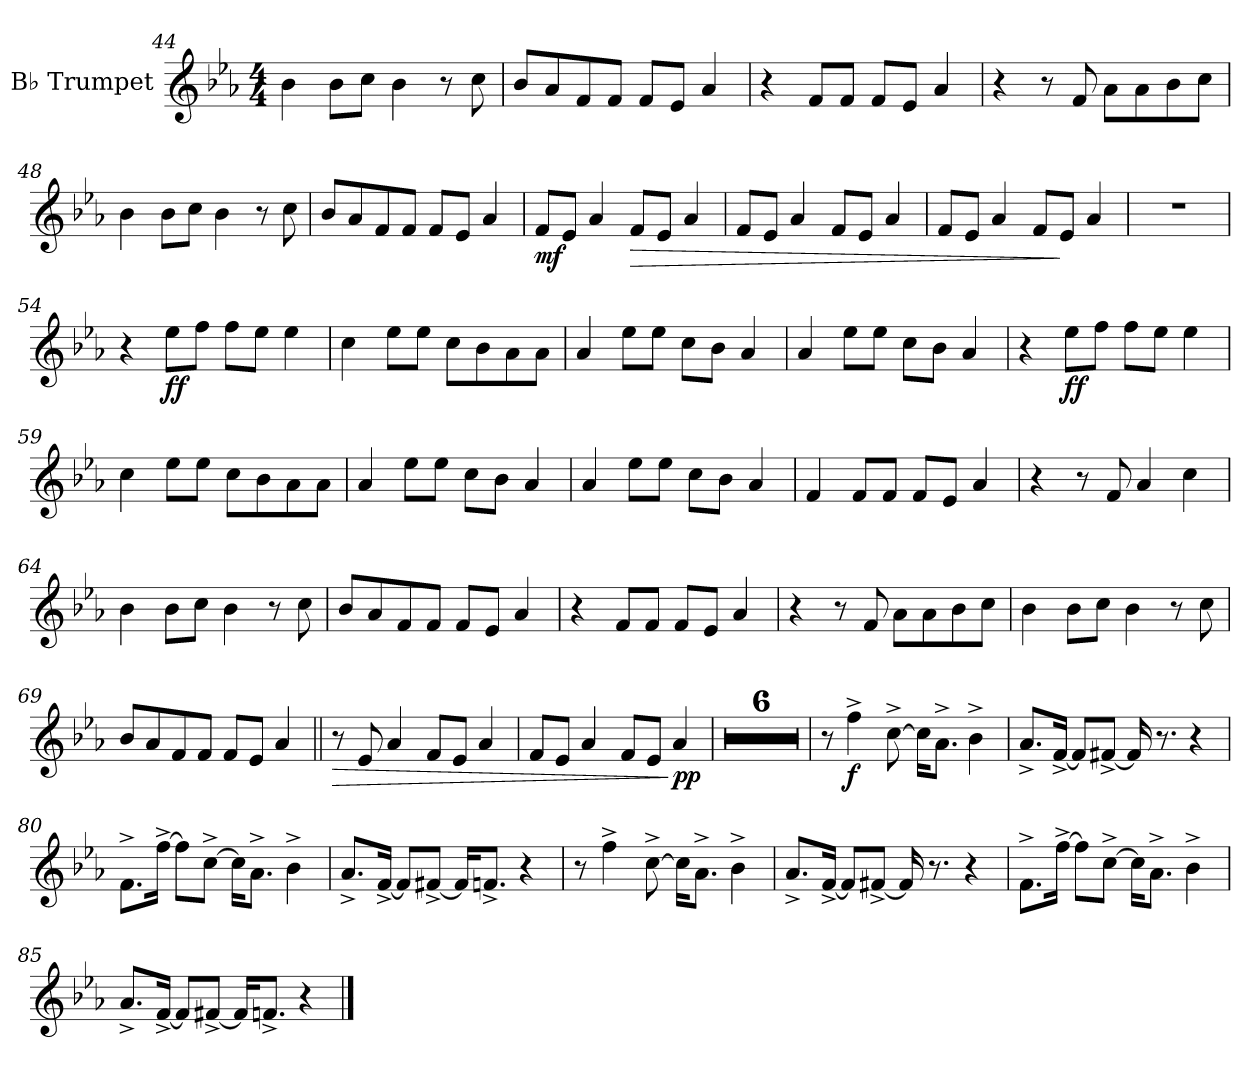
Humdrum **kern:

**kern	**dynam
*part1	*part1
*staff1	*staff1
*I"B♭ Trumpet	*
*I'B♭ Tpt.	*
*clefG2	*
*ITrd1c2	*
*k[b-e-a-d-g-]	*
*M4/4	*
=44	=44
4a-	.
8a-L	.
8b-J	.
4a-	.
8r	.
8b-	.
=45	=45
8a-L	.
8g-	.
8e-	.
8e-J	.
8e-L	.
8d-J	.
4g-	.
=46	=46
4r	.
8e-L	.
8e-J	.
8e-L	.
8d-J	.
4g-	.
=47	=47
4r	.
8r	.
8e-	.
8g-L	.
8g-	.
8a-	.
8b-J	.
=48	=48
4a-	.
8a-L	.
8b-J	.
4a-	.
8r	.
8b-	.
=49	=49
8a-L	.
8g-	.
8e-	.
8e-J	.
8e-L	.
8d-J	.
4g-	.
=50	=50
!	!LO:DY:b
8e-L	mf
8d-J	.
4g-	.
!	!LO:HP:b
8e-L	>
8d-J	.
4g-	.
=51	=51
8e-L	.
8d-J	.
4g-	.
8e-L	.
8d-J	.
4g-	.
=52	=52
8e-L	.
8d-J	.
4g-	.
8e-L	.
8d-J	]
4g-	.
=53	=53
1r	.
=54	=54
4r	.
!	!LO:DY:b
8dd-L	ff
8ee-J	.
8ee-L	.
8dd-J	.
4dd-	.
=55	=55
4b-	.
8dd-L	.
8dd-J	.
8b-L	.
8a-	.
8g-	.
8g-J	.
=56	=56
4g-	.
8dd-L	.
8dd-J	.
8b-L	.
8a-J	.
4g-	.
=57	=57
4g-	.
8dd-L	.
8dd-J	.
8b-L	.
8a-J	.
4g-	.
=58	=58
4r	.
!	!LO:DY:b
8dd-L	ff
8ee-J	.
8ee-L	.
8dd-J	.
4dd-	.
=59	=59
4b-	.
8dd-L	.
8dd-J	.
8b-L	.
8a-	.
8g-	.
8g-J	.
=60	=60
4g-	.
8dd-L	.
8dd-J	.
8b-L	.
8a-J	.
4g-	.
=61	=61
4g-	.
8dd-L	.
8dd-J	.
8b-L	.
8a-J	.
4g-	.
=62	=62
4e-	.
8e-L	.
8e-J	.
8e-L	.
8d-J	.
4g-	.
=63	=63
4r	.
8r	.
8e-	.
4g-	.
4b-	.
=64	=64
4a-	.
8a-L	.
8b-J	.
4a-	.
8r	.
8b-	.
=65	=65
8a-L	.
8g-	.
8e-	.
8e-J	.
8e-L	.
8d-J	.
4g-	.
=66	=66
4r	.
8e-L	.
8e-J	.
8e-L	.
8d-J	.
4g-	.
=67	=67
4r	.
8r	.
8e-	.
8g-L	.
8g-	.
8a-	.
8b-J	.
=68	=68
4a-	.
8a-L	.
8b-J	.
4a-	.
8r	.
8b-	.
=69	=69
8a-L	.
8g-	.
8e-	.
8e-J	.
8e-L	.
8d-J	.
4g-	.
=70||	=70||
!	!LO:HP:b
8r	>
8d-	.
4g-	.
8e-L	.
8d-J	.
4g-	.
=71	=71
8e-L	.
8d-J	.
4g-	.
8e-L	.
8d-J	.
!	!LO:DY:n=1:b
4g-	] pp
=72	=72
1r	.
=73	=73
1r	.
=74	=74
1r	.
=75	=75
1r	.
=76	=76
1r	.
=77	=77
1r	.
=78	=78
8r	.
!	!LO:DY:b
4ee-^	f
[8b-^	.
16b-KL]	.
8.g-^J	.
4a-^	.
=79	=79
8.g-^L	.
[16e-^Jk	.
8e-L]	.
[8en^J	.
16e]	.
8.r	.
4r	.
=80	=80
8.e-^L	.
[16ee-^Jk	.
8ee-L]	.
[8b-^J	.
16b-KL]	.
8.g-^J	.
4a-^	.
=81	=81
8.g-^L	.
[16e-^Jk	.
8e-L]	.
[8en^J	.
16eKL]	.
8.e-X^J	.
4r	.
=82	=82
8r	.
4ee-^	.
[8b-^	.
16b-KL]	.
8.g-^J	.
4a-^	.
=83	=83
8.g-^L	.
[16e-^Jk	.
8e-L]	.
[8en^J	.
16e]	.
8.r	.
4r	.
=84	=84
8.e-^L	.
[16ee-^Jk	.
8ee-L]	.
[8b-^J	.
16b-KL]	.
8.g-^J	.
4a-^	.
=85	=85
8.g-^L	.
[16e-^Jk	.
8e-L]	.
[8en^J	.
16eKL]	.
8.e-X^J	.
4r	.
==	==
*-	*-
